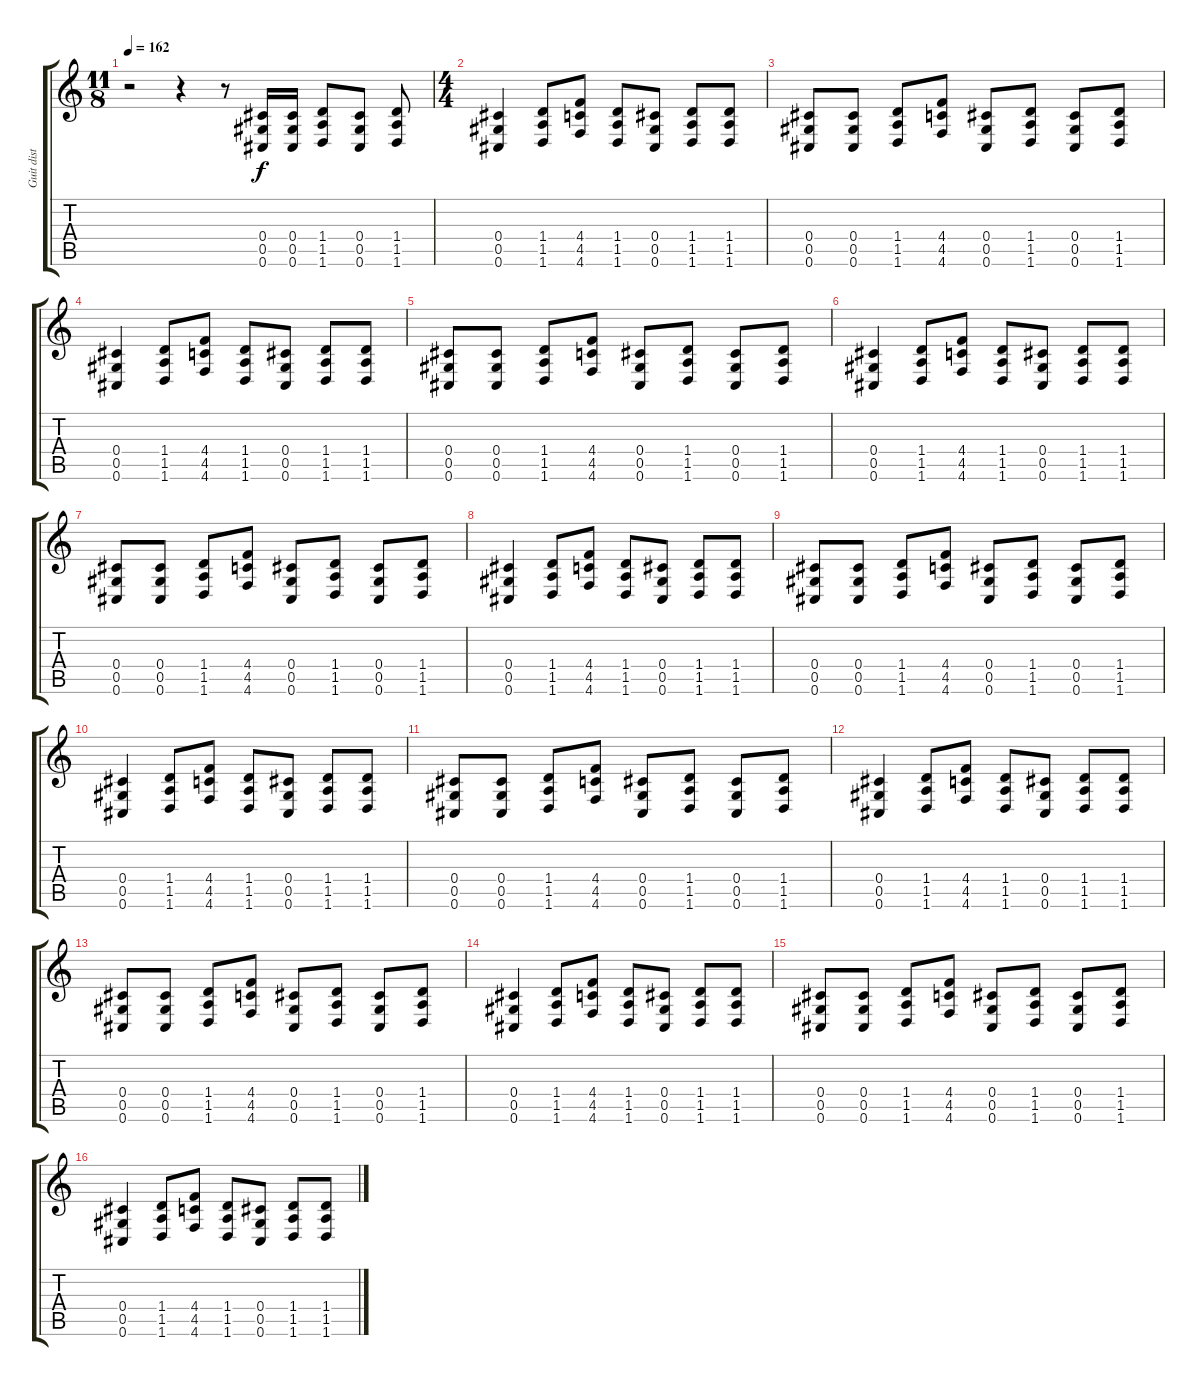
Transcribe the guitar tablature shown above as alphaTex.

\track ("Guit dist 2" "Guit dist ") {instrument distortionguitar}
\staff {score tabs}
\tuning (Eb4 Bb3 Gb3 Db3 Ab2 Db2) {hide}
\ts (11 8)
\tempo 162
\clef g2
\ks c
r.2{dy f} r.4 r.8 (0.4 0.5 0.6).16 (0.4 0.5 0.6).16 (1.4 1.5 1.6).8 (0.4 0.5 0.6).8 (1.4 1.5 1.6).8 |
\ts (4 4)
(0.4 0.5 0.6).4 (1.4 1.5 1.6).8 (4.4 4.5 4.6).8 (1.4 1.5 1.6).8 (0.4 0.5 0.6).8 (1.4 1.5 1.6).8 (1.4 1.5 1.6).8 |
(0.4 0.5 0.6).8 (0.4 0.5 0.6).8 (1.4 1.5 1.6).8 (4.4 4.5 4.6).8 (0.4 0.5 0.6).8 (1.4 1.5 1.6).8 (0.4 0.5 0.6).8 (1.4 1.5 1.6).8 |
(0.4 0.5 0.6).4 (1.4 1.5 1.6).8 (4.4 4.5 4.6).8 (1.4 1.5 1.6).8 (0.4 0.5 0.6).8 (1.4 1.5 1.6).8 (1.4 1.5 1.6).8 |
(0.4 0.5 0.6).8 (0.4 0.5 0.6).8 (1.4 1.5 1.6).8 (4.4 4.5 4.6).8 (0.4 0.5 0.6).8 (1.4 1.5 1.6).8 (0.4 0.5 0.6).8 (1.4 1.5 1.6).8 |
(0.4 0.5 0.6).4 (1.4 1.5 1.6).8 (4.4 4.5 4.6).8 (1.4 1.5 1.6).8 (0.4 0.5 0.6).8 (1.4 1.5 1.6).8 (1.4 1.5 1.6).8 |
(0.4 0.5 0.6).8 (0.4 0.5 0.6).8 (1.4 1.5 1.6).8 (4.4 4.5 4.6).8 (0.4 0.5 0.6).8 (1.4 1.5 1.6).8 (0.4 0.5 0.6).8 (1.4 1.5 1.6).8 |
(0.4 0.5 0.6).4 (1.4 1.5 1.6).8 (4.4 4.5 4.6).8 (1.4 1.5 1.6).8 (0.4 0.5 0.6).8 (1.4 1.5 1.6).8 (1.4 1.5 1.6).8 |
(0.4 0.5 0.6).8 (0.4 0.5 0.6).8 (1.4 1.5 1.6).8 (4.4 4.5 4.6).8 (0.4 0.5 0.6).8 (1.4 1.5 1.6).8 (0.4 0.5 0.6).8 (1.4 1.5 1.6).8 |
(0.4 0.5 0.6).4 (1.4 1.5 1.6).8 (4.4 4.5 4.6).8 (1.4 1.5 1.6).8 (0.4 0.5 0.6).8 (1.4 1.5 1.6).8 (1.4 1.5 1.6).8 |
(0.4 0.5 0.6).8 (0.4 0.5 0.6).8 (1.4 1.5 1.6).8 (4.4 4.5 4.6).8 (0.4 0.5 0.6).8 (1.4 1.5 1.6).8 (0.4 0.5 0.6).8 (1.4 1.5 1.6).8 |
(0.4 0.5 0.6).4 (1.4 1.5 1.6).8 (4.4 4.5 4.6).8 (1.4 1.5 1.6).8 (0.4 0.5 0.6).8 (1.4 1.5 1.6).8 (1.4 1.5 1.6).8 |
(0.4 0.5 0.6).8 (0.4 0.5 0.6).8 (1.4 1.5 1.6).8 (4.4 4.5 4.6).8 (0.4 0.5 0.6).8 (1.4 1.5 1.6).8 (0.4 0.5 0.6).8 (1.4 1.5 1.6).8 |
(0.4 0.5 0.6).4 (1.4 1.5 1.6).8 (4.4 4.5 4.6).8 (1.4 1.5 1.6).8 (0.4 0.5 0.6).8 (1.4 1.5 1.6).8 (1.4 1.5 1.6).8 |
(0.4 0.5 0.6).8 (0.4 0.5 0.6).8 (1.4 1.5 1.6).8 (4.4 4.5 4.6).8 (0.4 0.5 0.6).8 (1.4 1.5 1.6).8 (0.4 0.5 0.6).8 (1.4 1.5 1.6).8 |
(0.4 0.5 0.6).4 (1.4 1.5 1.6).8 (4.4 4.5 4.6).8 (1.4 1.5 1.6).8 (0.4 0.5 0.6).8 (1.4 1.5 1.6).8 (1.4 1.5 1.6).8
